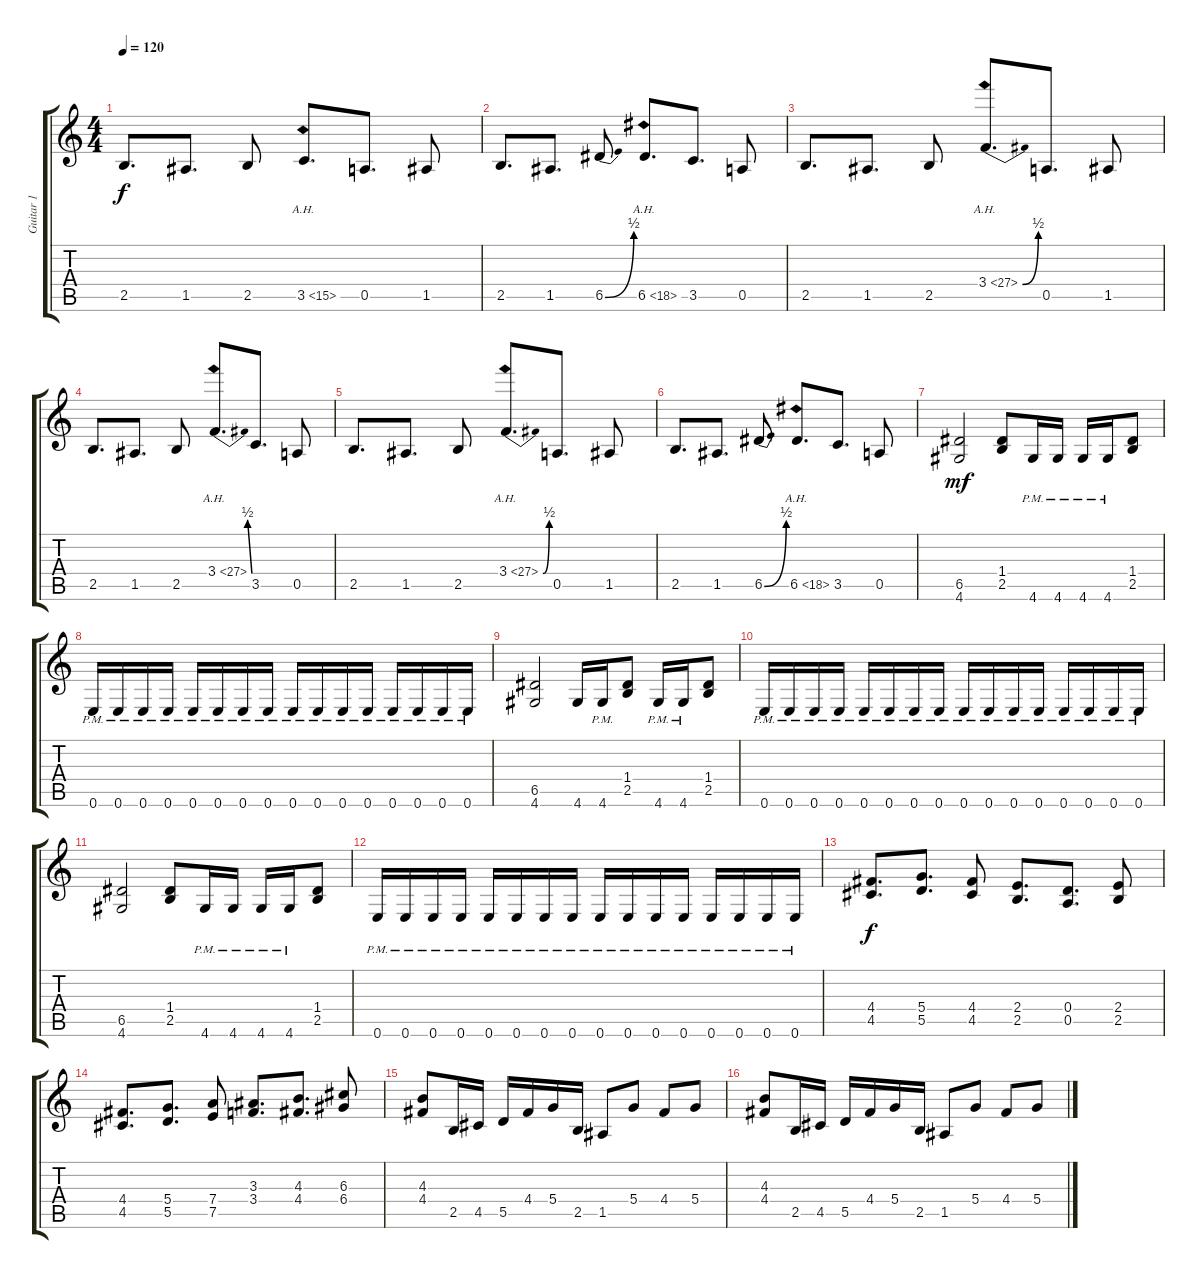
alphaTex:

\track ("Guitar 1" "Guitar 1") {instrument distortionguitar}
\staff {score tabs}
\tuning (E4 B3 G3 D3 A2 E2) {hide}
\ts (4 4)
\tempo 120
\clef g2
\ks c
2.5.8{d dy f} 1.5.8{d} 2.5.8 3.5{ah 12}.8{d} 0.5.8{d} 1.5.8 |
2.5.8{d} 1.5.8{d} 6.5{be (bend 0 0 60 2)}.8 6.5{ah 12}.8{d} 3.5.8{d} 0.5.8 |
2.5.8{d} 1.5.8{d} 2.5.8 3.4{be (bend 0 0 60 2) ah 24}.8{d} 0.5.8{d} 1.5.8 |
2.5.8{d} 1.5.8{d} 2.5.8 3.4{be (bend 0 0 60 2) ah 24}.8{d} 3.5.8{d} 0.5.8 |
2.5.8{d} 1.5.8{d} 2.5.8 3.4{be (bend 0 0 60 2) ah 24}.8{d} 0.5.8{d} 1.5.8 |
2.5.8{d} 1.5.8{d} 6.5{be (bend 0 0 60 2)}.8 6.5{ah 12}.8{d} 3.5.8{d} 0.5.8 |
(6.5 4.6).2{dy mf} (1.4 2.5).8 4.6{pm}.16 4.6{pm}.16 4.6{pm}.16 4.6{pm}.16 (1.4 2.5).8 |
0.6{pm}.16 0.6{pm}.16 0.6{pm}.16 0.6{pm}.16 0.6{pm}.16 0.6{pm}.16 0.6{pm}.16 0.6{pm}.16 0.6{pm}.16 0.6{pm}.16 0.6{pm}.16 0.6{pm}.16 0.6{pm}.16 0.6{pm}.16 0.6{pm}.16 0.6{pm}.16 |
(6.5 4.6).2 4.6.16 4.6{pm}.16 (1.4 2.5).8 4.6{pm}.16 4.6{pm}.16 (1.4 2.5).8 |
0.6{pm}.16 0.6{pm}.16 0.6{pm}.16 0.6{pm}.16 0.6{pm}.16 0.6{pm}.16 0.6{pm}.16 0.6{pm}.16 0.6{pm}.16 0.6{pm}.16 0.6{pm}.16 0.6{pm}.16 0.6{pm}.16 0.6{pm}.16 0.6{pm}.16 0.6{pm}.16 |
(6.5 4.6).2 (1.4 2.5).8 4.6{pm}.16 4.6{pm}.16 4.6{pm}.16 4.6{pm}.16 (1.4 2.5).8 |
0.6{pm}.16 0.6{pm}.16 0.6{pm}.16 0.6{pm}.16 0.6{pm}.16 0.6{pm}.16 0.6{pm}.16 0.6{pm}.16 0.6{pm}.16 0.6{pm}.16 0.6{pm}.16 0.6{pm}.16 0.6{pm}.16 0.6{pm}.16 0.6{pm}.16 0.6{pm}.16 |
(4.4 4.5).8{d dy f} (5.4 5.5).8{d} (4.4 4.5).8 (2.4 2.5).8{d} (0.4 0.5).8{d} (2.4 2.5).8 |
(4.4 4.5).8{d} (5.4 5.5).8{d} (7.4 7.5).8 (3.3 3.4).8{d} (4.3 4.4).8{d} (6.3 6.4).8 |
(4.3 4.4).8{volume 16} 2.5.16 4.5.16 5.5.16 4.4.16 5.4.16 2.5.16 1.5.8 5.4.8 4.4.8 5.4.8 |
(4.3 4.4).8 2.5.16 4.5.16 5.5.16 4.4.16 5.4.16 2.5.16 1.5.8 5.4.8 4.4.8 5.4.8
